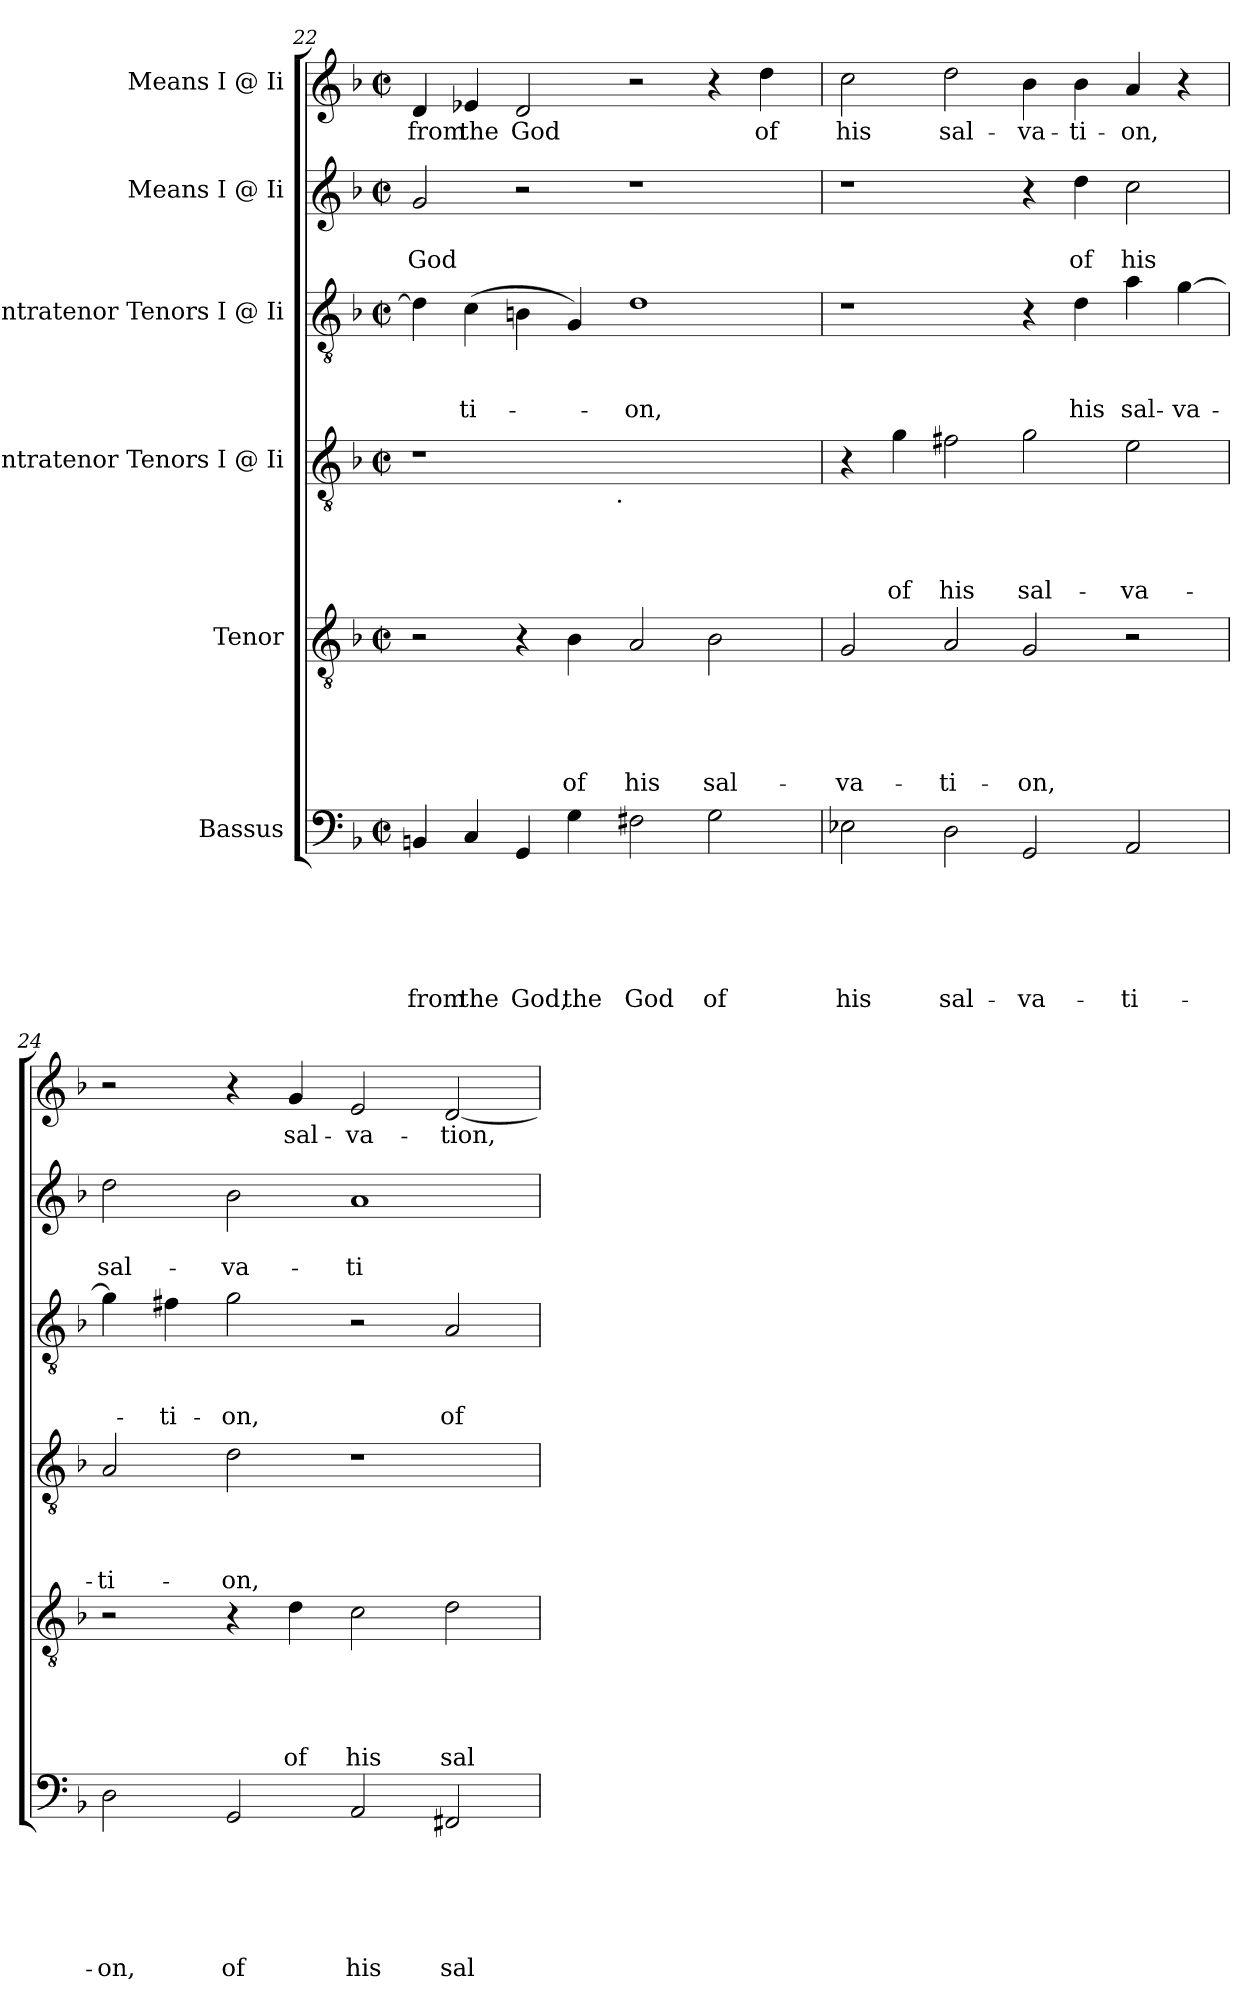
**kern	**text	**text	**text	**text	**text	**text	**kern	**text	**text	**text	**text	**text	**kern	**text	**text	**text	**text	**kern	**text	**text	**text	**kern	**text	**text	**kern	**text
*part6	*part6	*part6	*part6	*part6	*part6	*part6	*part5	*part5	*part5	*part5	*part5	*part5	*part4	*part4	*part4	*part4	*part4	*part3	*part3	*part3	*part3	*part2	*part2	*part2	*part1	*part1
*staff6	*staff6	*staff6	*staff6	*staff6	*staff6	*staff6	*staff5	*staff5	*staff5	*staff5	*staff5	*staff5	*staff4	*staff4	*staff4	*staff4	*staff4	*staff3	*staff3	*staff3	*staff3	*staff2	*staff2	*staff2	*staff1	*staff1
*I"Bassus	*	*	*	*	*	*	*I"Tenor	*	*	*	*	*	*I"Contratenor Tenors I @ Ii	*	*	*	*	*I"Contratenor Tenors I @ Ii	*	*	*	*I"Means I @ Ii	*	*	*I"Means I @ Ii	*
*clefF4	*	*	*	*	*	*	*clefGv2	*	*	*	*	*	*clefGv2	*	*	*	*	*clefGv2	*	*	*	*clefG2	*	*	*clefG2	*
*k[b-]	*	*	*	*	*	*	*k[b-]	*	*	*	*	*	*k[b-]	*	*	*	*	*k[b-]	*	*	*	*k[b-]	*	*	*k[b-]	*
*F:	*	*	*	*	*	*	*F:	*	*	*	*	*	*F:	*	*	*	*	*F:	*	*	*	*F:	*	*	*F:	*
*M2/2	*	*	*	*	*	*	*M2/2	*	*	*	*	*	*M2/2	*	*	*	*	*M2/2	*	*	*	*M2/2	*	*	*M2/2	*
*met(c|)	*	*	*	*	*	*	*met(c|)	*	*	*	*	*	*met(c|)	*	*	*	*	*met(c|)	*	*	*	*met(c|)	*	*	*met(c|)	*
=22	=22	=22	=22	=22	=22	=22	=22	=22	=22	=22	=22	=22	=22	=22	=22	=22	=22	=22	=22	=22	=22	=22	=22	=22	=22	=22
!	!	!	!	!	!	!LO:LY:b	!	!	!	!	!	!	!	!	!	!	!	!	!	!	!	!	!	!LO:LY:b	!	!LO:LY:b
*	*	*	*	*	*	*	*	*	*	*	*	*	*^	*	*	*	*	*	*	*	*	*	*	*	*	*
4BBn/	.	.	.	.	.	from	2r	.	.	.	.	.	1r	2ryy	.	.	.	.	4d\]	.	.	.	2g/	.	God	4d/	from
!	!	!	!	!	!	!LO:LY:b	!	!	!	!	!	!	!	!	!	!	!	!	!	!	!	!LO:LY:b	!	!	!	!	!LO:LY:b
4C/	.	.	.	.	.	the	.	.	.	.	.	.	.	.	.	.	.	.	(>4c\	.	.	-ti-	.	.	.	4e-X/	the
!	!	!	!	!	!	!LO:LY:b	!	!	!	!	!	!	!	!	!	!	!	!	!	!	!	!	!	!	!	!	!LO:LY:b
4GG/	.	.	.	.	.	God,	4r	.	.	.	.	.	.	4...ryy	.	.	.	.	4Bn\	.	.	.	2r	.	.	2d/	God
!	!	!	!	!	!	!LO:LY:b	!	!	!	!	!	!LO:LY:b	!	!	!	!	!	!	!	!	!	!	!	!	!	!	!
4G\	.	.	.	.	.	the	4B-\	.	.	.	.	of	.	.	.	.	.	.	4G/)	.	.	.	.	.	.	.	.
!	!	!	!	!	!	!	!	!	!	!	!	!	!	!LO:TX:b:t=.	!	!	!	!	!	!	!	!	!	!	!	!	!
.	.	.	.	.	.	.	.	.	.	.	.	.	.	1ryy	.	.	.	.	.	.	.	.	.	.	.	.	.
!	!	!	!	!	!	!LO:LY:b	!	!	!	!	!	!LO:LY:b	!	!	!	!	!	!	!	!	!	!LO:LY:b	!	!	!	!	!
2F#X\	.	.	.	.	.	God	2A/	.	.	.	.	his	1ryy	.	.	.	.	.	1d	.	.	-on,	1r	.	.	2r	.
!	!	!	!	!	!	!LO:LY:b	!	!	!	!	!	!LO:LY:b	!	!	!	!	!	!	!	!	!	!	!	!	!	!	!
2G\	.	.	.	.	.	of	2B-\	.	.	.	.	sal-	.	.	.	.	.	.	.	.	.	.	.	.	.	4r	.
!	!	!	!	!	!	!	!	!	!	!	!	!	!	!	!	!	!	!	!	!	!	!	!	!	!	!	!LO:LY:b
.	.	.	.	.	.	.	.	.	.	.	.	.	.	.	.	.	.	.	.	.	.	.	.	.	.	4dd\	of
.	.	.	.	.	.	.	.	.	.	.	.	.	.	32ryy	.	.	.	.	.	.	.	.	.	.	.	.	.
=23	=23	=23	=23	=23	=23	=23	=23	=23	=23	=23	=23	=23	=23	=23	=23	=23	=23	=23	=23	=23	=23	=23	=23	=23	=23	=23	=23
!	!	!	!	!	!	!LO:LY:b	!	!	!	!	!	!LO:LY:b	!	!	!	!	!	!	!	!	!	!	!	!	!	!	!LO:LY:b
*	*	*	*	*	*	*	*	*	*	*	*	*	*v	*v	*	*	*	*	*	*	*	*	*	*	*	*	*
2E-X\	.	.	.	.	.	his	2G/	.	.	.	.	-va-	4r	.	.	.	.	1r	.	.	.	1r	.	.	2cc\	his
!	!	!	!	!	!	!	!	!	!	!	!	!	!	!	!	!	!LO:LY:b	!	!	!	!	!	!	!	!	!
.	.	.	.	.	.	.	.	.	.	.	.	.	4g\	.	.	.	of	.	.	.	.	.	.	.	.	.
!	!	!	!	!	!	!LO:LY:b	!	!	!	!	!	!LO:LY:b	!	!	!	!	!LO:LY:b	!	!	!	!	!	!	!	!	!LO:LY:b
2D\	.	.	.	.	.	sal-	2A/	.	.	.	.	-ti-	2f#X\	.	.	.	his	.	.	.	.	.	.	.	2dd\	sal-
!	!	!	!	!	!	!LO:LY:b	!	!	!	!	!	!LO:LY:b	!	!	!	!	!LO:LY:b	!	!	!	!	!	!	!	!	!LO:LY:b
2GG/	.	.	.	.	.	-va-	2G/	.	.	.	.	-on,	2g\	.	.	.	sal-	4r	.	.	.	4r	.	.	4b-\	-va-
!	!	!	!	!	!	!	!	!	!	!	!	!	!	!	!	!	!	!	!	!	!LO:LY:b	!	!	!LO:LY:b	!	!LO:LY:b
.	.	.	.	.	.	.	.	.	.	.	.	.	.	.	.	.	.	4d\	.	.	his	4dd\	.	of	4b-\	-ti-
!	!	!	!	!	!	!LO:LY:b	!	!	!	!	!	!	!	!	!	!	!LO:LY:b	!	!	!	!LO:LY:b	!	!	!LO:LY:b	!	!LO:LY:b
2AA/	.	.	.	.	.	-ti-	2r	.	.	.	.	.	2e\	.	.	.	-va-	4a\	.	.	sal-	2cc\	.	his	4a/	-on,
!	!	!	!	!	!	!	!	!	!	!	!	!	!	!	!	!	!	!	!	!	!LO:LY:b:rj	!	!	!	!	!
.	.	.	.	.	.	.	.	.	.	.	.	.	.	.	.	.	.	[>4g\	.	.	-va-	.	.	.	4r	.
!!LO:PB:g=z
=24	=24	=24	=24	=24	=24	=24	=24	=24	=24	=24	=24	=24	=24	=24	=24	=24	=24	=24	=24	=24	=24	=24	=24	=24	=24	=24
!	!	!	!	!	!	!LO:LY:b	!	!	!	!	!	!	!	!	!	!	!LO:LY:b	!	!	!	!	!	!	!LO:LY:b	!	!
2D\	.	.	.	.	.	-on,	2r	.	.	.	.	.	2A/	.	.	.	-ti-	4g\]	.	.	.	2dd\	.	sal-	2r	.
!	!	!	!	!	!	!	!	!	!	!	!	!	!	!	!	!	!	!	!	!	!LO:LY:b	!	!	!	!	!
.	.	.	.	.	.	.	.	.	.	.	.	.	.	.	.	.	.	4f#X\	.	.	-ti-	.	.	.	.	.
!	!	!	!	!	!	!LO:LY:b	!	!	!	!	!	!	!	!	!	!	!LO:LY:b	!	!	!	!LO:LY:b	!	!	!LO:LY:b	!	!
2GG/	.	.	.	.	.	of	4r	.	.	.	.	.	2d\	.	.	.	-on,	2g\	.	.	-on,	2b-\	.	-va-	4r	.
!	!	!	!	!	!	!	!	!	!	!	!	!LO:LY:b	!	!	!	!	!	!	!	!	!	!	!	!	!	!LO:LY:b
.	.	.	.	.	.	.	4d\	.	.	.	.	of	.	.	.	.	.	.	.	.	.	.	.	.	4g/	sal-
!	!	!	!	!	!	!LO:LY:b	!	!	!	!	!	!LO:LY:b	!	!	!	!	!	!	!	!	!	!	!	!LO:LY:b	!	!LO:LY:b:rj
2AA/	.	.	.	.	.	his	2c\	.	.	.	.	his	1r	.	.	.	.	2r	.	.	.	1a	.	-ti-	2e/	-va-
!	!	!	!	!	!	!LO:LY:b	!	!	!	!	!	!LO:LY:b	!	!	!	!	!	!	!	!	!LO:LY:b	!	!	!	!	!LO:LY:b
2FF#X/	.	.	.	.	.	sal-	2d\	.	.	.	.	sal-	.	.	.	.	.	2A/	.	.	of	.	.	.	[<2d/	-tion,
=	=	=	=	=	=	=	=	=	=	=	=	=	=	=	=	=	=	=	=	=	=	=	=	=	=	=
*-	*-	*-	*-	*-	*-	*-	*-	*-	*-	*-	*-	*-	*-	*-	*-	*-	*-	*-	*-	*-	*-	*-	*-	*-	*-	*-
